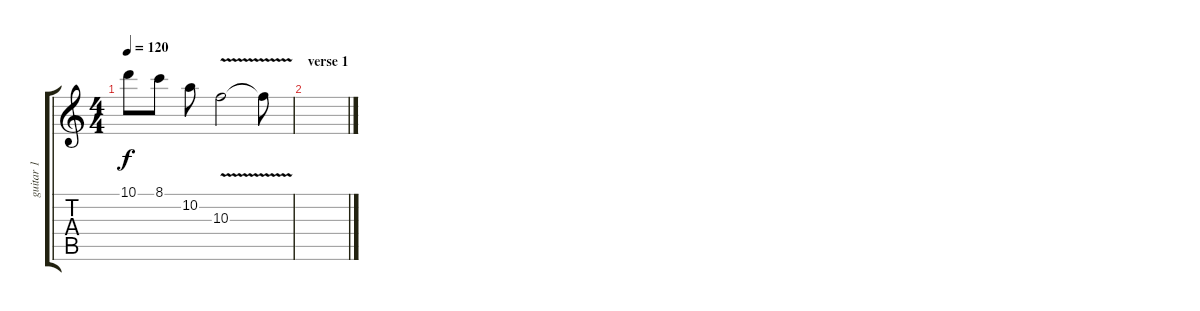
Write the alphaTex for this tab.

\track ("guitar 1" "guitar 1") {instrument distortionguitar}
\staff {score tabs}
\tuning (E4 B3 G3 D3 A2 E2) {hide}
\ts (4 4)
\tempo 120
\clef g2
\ks c
10.1.8{dy f} 8.1.8 10.2.8 10.3{v}.2 10.3{t}.8 |
\section ("" "verse 1")
